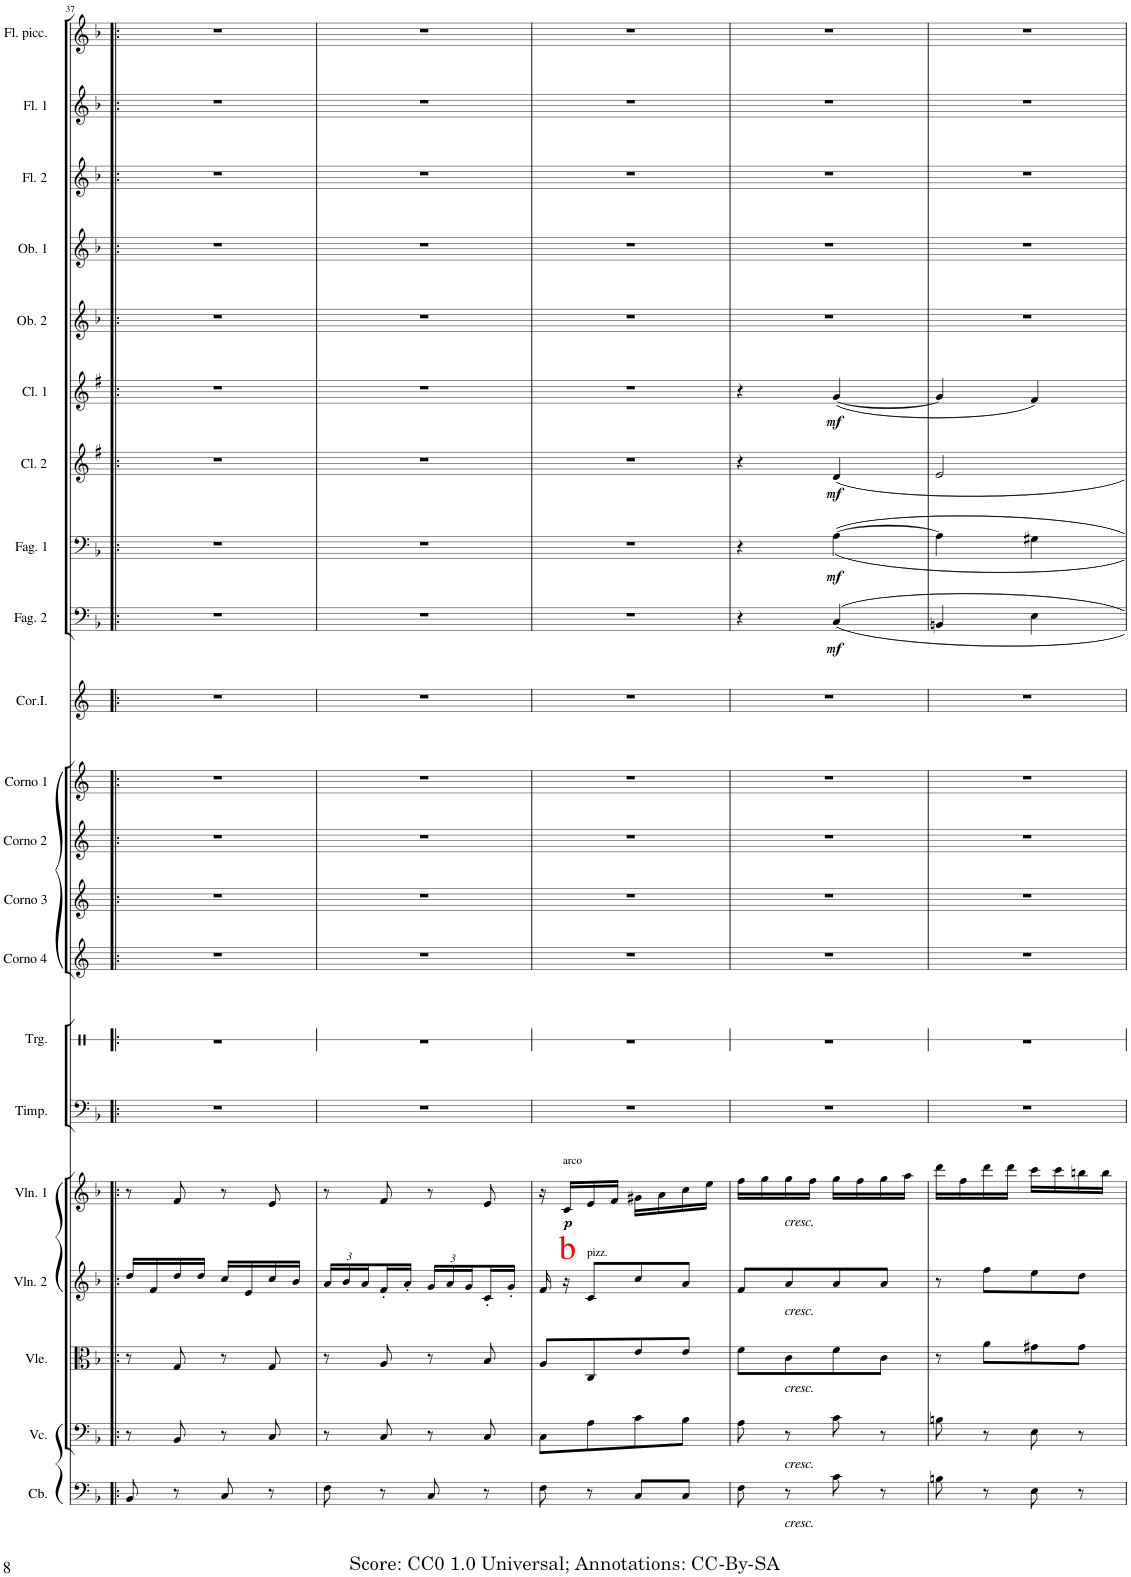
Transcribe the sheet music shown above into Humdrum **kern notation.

**kern	**kern	**kern	**kern	**kern	**text	**dynam	**kern	**kern	**kern	**kern	**kern	**kern	**kern	**kern	**dynam	**kern	**dynam	**kern	**dynam	**kern	**dynam	**kern	**kern	**kern	**kern	**kern
*part21	*part20	*part19	*part18	*part17	*part17	*part17	*part16	*part15	*part14	*part13	*part12	*part11	*part10	*part9	*part9	*part8	*part8	*part7	*part7	*part6	*part6	*part5	*part4	*part3	*part2	*part1
*staff21	*staff20	*staff19	*staff18	*staff17	*staff17	*staff17	*staff16	*staff15	*staff14	*staff13	*staff12	*staff11	*staff10	*staff9	*staff9	*staff8	*staff8	*staff7	*staff7	*staff6	*staff6	*staff5	*staff4	*staff3	*staff2	*staff1
*I"Contrabassi	*I"Violoncelli	*I"Viole	*I"Violini 2	*I"Violini  1	*	*	*I"Timpani	*I"Triangolo	*I"Corno in F 4	*I"Corno in F 3	*I"Corno in F 2	*I"Corno in F 1	*I"Corno Inglese	*I"Fagotto 2	*	*I"Fagotto 1	*	*I"Bb Clarinetto 2	*	*I"Bb Clarinetto 1	*	*I"Oboe 2	*I"Oboe 1	*I"Flauto 2	*I"Flauto 1	*I"Flauto Piccolo
*I'Cb.	*I'Vc.	*I'Vle.	*I'Vln. 2	*I'Vln. 1	*	*	*I'Timp.	*I'Trg.	*I'Corno 4	*I'Corno 3	*I'Corno 2	*I'Corno 1	*I'Cor.I.	*I'Fag. 2	*	*I'Fag. 1	*	*I'Cl. 2	*	*I'Cl. 1	*	*I'Ob. 2	*I'Ob. 1	*I'Fl. 2	*I'Fl. 1	*I'Fl. picc.
!!LO:PB:g=z
*clefF4	*clefF4	*clefC3	*clefG2	*clefG2	*	*	*clefF4	*clefX	*clefG2	*clefG2	*clefG2	*clefG2	*clefG2	*clefF4	*	*clefF4	*	*clefG2	*	*clefG2	*	*clefG2	*clefG2	*clefG2	*clefG2	*clefG2
*Trd7c12	*	*	*	*	*	*	*	*	*Trd4c7	*Trd4c7	*Trd4c7	*Trd4c7	*Trd4c7	*	*	*	*	*Trd1c2	*	*Trd1c2	*	*	*	*	*	*Trd-7c-12
*k[b-]	*k[b-]	*k[b-]	*k[b-]	*k[b-]	*	*	*k[b-]	*k[]	*k[]	*k[]	*k[]	*k[]	*k[]	*k[b-]	*	*k[b-]	*	*k[f#]	*	*k[f#]	*	*k[b-]	*k[b-]	*k[b-]	*k[b-]	*k[b-]
*M2/4	*M2/4	*M2/4	*M2/4	*M2/4	*	*	*M2/4	*M2/4	*M2/4	*M2/4	*M2/4	*M2/4	*M2/4	*M2/4	*	*M2/4	*	*M2/4	*	*M2/4	*	*M2/4	*M2/4	*M2/4	*M2/4	*M2/4
=37!|:	=37!|:	=37!|:	=37!|:	=37!|:	=37!|:	=37!|:	=37!|:	=37!|:	=37!|:	=37!|:	=37!|:	=37!|:	=37!|:	=37!|:	=37!|:	=37!|:	=37!|:	=37!|:	=37!|:	=37!|:	=37!|:	=37!|:	=37!|:	=37!|:	=37!|:	=37!|:
8BB-/	8r	8r	16dd/LL	8r	.	.	2r	2r	2r	2r	2r	2r	2r	2r	.	2r	.	2r	.	2r	.	2r	2r	2r	2r	2r
.	.	.	16f/	.	.	.	.	.	.	.	.	.	.	.	.	.	.	.	.	.	.	.	.	.	.	.
8r	8BB-/	8G/	16dd/	8f/	.	.	.	.	.	.	.	.	.	.	.	.	.	.	.	.	.	.	.	.	.	.
.	.	.	16dd/JJ	.	.	.	.	.	.	.	.	.	.	.	.	.	.	.	.	.	.	.	.	.	.	.
8C/	8r	8r	16cc/LL	8r	.	.	.	.	.	.	.	.	.	.	.	.	.	.	.	.	.	.	.	.	.	.
.	.	.	16e/	.	.	.	.	.	.	.	.	.	.	.	.	.	.	.	.	.	.	.	.	.	.	.
8r	8C/	8G/	16cc/	8e/	.	.	.	.	.	.	.	.	.	.	.	.	.	.	.	.	.	.	.	.	.	.
.	.	.	16b-/JJ	.	.	.	.	.	.	.	.	.	.	.	.	.	.	.	.	.	.	.	.	.	.	.
=38	=38	=38	=38	=38	=38	=38	=38	=38	=38	=38	=38	=38	=38	=38	=38	=38	=38	=38	=38	=38	=38	=38	=38	=38	=38	=38
*	*	*	*Xbrackettup	*	*	*	*	*	*	*	*	*	*	*	*	*	*	*	*	*	*	*	*	*	*	*
8F\	8r	8r	24a/LL	8r	.	.	2r	2r	2r	2r	2r	2r	2r	2r	.	2r	.	2r	.	2r	.	2r	2r	2r	2r	2r
.	.	.	24b-/	.	.	.	.	.	.	.	.	.	.	.	.	.	.	.	.	.	.	.	.	.	.	.
.	.	.	24a/	.	.	.	.	.	.	.	.	.	.	.	.	.	.	.	.	.	.	.	.	.	.	.
8r	8C/	8A/	16f'/	8f/	.	.	.	.	.	.	.	.	.	.	.	.	.	.	.	.	.	.	.	.	.	.
.	.	.	16a'/JJ	.	.	.	.	.	.	.	.	.	.	.	.	.	.	.	.	.	.	.	.	.	.	.
8C/	8r	8r	24g/LL	8r	.	.	.	.	.	.	.	.	.	.	.	.	.	.	.	.	.	.	.	.	.	.
.	.	.	24a/	.	.	.	.	.	.	.	.	.	.	.	.	.	.	.	.	.	.	.	.	.	.	.
.	.	.	24g/	.	.	.	.	.	.	.	.	.	.	.	.	.	.	.	.	.	.	.	.	.	.	.
8r	8C/	8B-/	16c'/	8e/	.	.	.	.	.	.	.	.	.	.	.	.	.	.	.	.	.	.	.	.	.	.
.	.	.	16g'/JJ	.	.	.	.	.	.	.	.	.	.	.	.	.	.	.	.	.	.	.	.	.	.	.
=39	=39	=39	=39	=39	=39	=39	=39	=39	=39	=39	=39	=39	=39	=39	=39	=39	=39	=39	=39	=39	=39	=39	=39	=39	=39	=39
8F\	8C\L	8A/L	16f/	16r	.	.	2r	2r	2r	2r	2r	2r	2r	2r	.	2r	.	2r	.	2r	.	2r	2r	2r	2r	2r
!	!	!	!	!LO:TX:a:t=arco	!	!	!	!	!	!	!	!	!	!	!	!	!	!	!	!	!	!	!	!	!	!
!	!	!	!	!	!LO:LY:b:color=#FF0000	!LO:DY:b	!	!	!	!	!	!	!	!	!	!	!	!	!	!	!	!	!	!	!	!
.	.	.	16r	16c'/LL	b	p	.	.	.	.	.	.	.	.	.	.	.	.	.	.	.	.	.	.	.	.
!	!	!	!LO:TX:a:t=pizz.	!	!	!	!	!	!	!	!	!	!	!	!	!	!	!	!	!	!	!	!	!	!	!
8r	8A\	8C/	8c/L	16e'/	.	.	.	.	.	.	.	.	.	.	.	.	.	.	.	.	.	.	.	.	.	.
.	.	.	.	16f'/JJ	.	.	.	.	.	.	.	.	.	.	.	.	.	.	.	.	.	.	.	.	.	.
8C/L	8c\	8e/	8cc/	16g#X'\LL	.	.	.	.	.	.	.	.	.	.	.	.	.	.	.	.	.	.	.	.	.	.
.	.	.	.	16a'\	.	.	.	.	.	.	.	.	.	.	.	.	.	.	.	.	.	.	.	.	.	.
8C/J	8B-\J	8e/J	8a/J	16cc'\	.	.	.	.	.	.	.	.	.	.	.	.	.	.	.	.	.	.	.	.	.	.
.	.	.	.	16ee'\JJ	.	.	.	.	.	.	.	.	.	.	.	.	.	.	.	.	.	.	.	.	.	.
=40	=40	=40	=40	=40	=40	=40	=40	=40	=40	=40	=40	=40	=40	=40	=40	=40	=40	=40	=40	=40	=40	=40	=40	=40	=40	=40
8F\	8A\	8f\L	8f/L	16ff'\LL	.	.	2r	2r	2r	2r	2r	2r	2r	4r	.	4r	.	4r	.	4r	.	2r	2r	2r	2r	2r
.	.	.	.	16gg'\	.	.	.	.	.	.	.	.	.	.	.	.	.	.	.	.	.	.	.	.	.	.
!	!	!	!	!LO:TX:b:i:t=cresc.	!	!	!	!	!	!	!	!	!	!	!	!	!	!	!	!	!	!	!	!	!	!
!	!	!	!LO:TX:b:i:t=cresc.	!	!	!	!	!	!	!	!	!	!	!	!	!	!	!	!	!	!	!	!	!	!	!
!	!	!LO:TX:b:i:t=cresc.	!	!	!	!	!	!	!	!	!	!	!	!	!	!	!	!	!	!	!	!	!	!	!	!
!	!LO:TX:b:i:t=cresc.	!	!	!	!	!	!	!	!	!	!	!	!	!	!	!	!	!	!	!	!	!	!	!	!	!
!LO:TX:b:i:t=cresc.	!	!	!	!	!	!	!	!	!	!	!	!	!	!	!	!	!	!	!	!	!	!	!	!	!	!
8r	8r	8c\	8a/	16gg'\	.	.	.	.	.	.	.	.	.	.	.	.	.	.	.	.	.	.	.	.	.	.
.	.	.	.	16ff'\JJ	.	.	.	.	.	.	.	.	.	.	.	.	.	.	.	.	.	.	.	.	.	.
!	!	!	!	!	!	!	!	!	!	!	!	!	!	!	!LO:DY:b	!	!LO:DY:b	!	!LO:DY:b	!	!LO:DY:b	!	!	!	!	!
8c\	8c\	8f\	8a/	16gg'\LL	.	.	.	.	.	.	.	.	.	4C/	mf	[4A\	mf	4d/	mf	([4g/	mf	.	.	.	.	.
.	.	.	.	16ff'\	.	.	.	.	.	.	.	.	.	.	.	.	.	.	.	.	.	.	.	.	.	.
8r	8r	8c\J	8a/J	16gg'\	.	.	.	.	.	.	.	.	.	.	.	.	.	.	.	.	.	.	.	.	.	.
.	.	.	.	16aa'\JJ	.	.	.	.	.	.	.	.	.	.	.	.	.	.	.	.	.	.	.	.	.	.
=41	=41	=41	=41	=41	=41	=41	=41	=41	=41	=41	=41	=41	=41	=41	=41	=41	=41	=41	=41	=41	=41	=41	=41	=41	=41	=41
8Bn\	8Bn\	8r	8r	16ddd'\LL	.	.	2r	2r	2r	2r	2r	2r	2r	4BBn/	.	4A\]	.	2e/	.	4g/]	.	2r	2r	2r	2r	2r
.	.	.	.	16ff'\	.	.	.	.	.	.	.	.	.	.	.	.	.	.	.	.	.	.	.	.	.	.
8r	8r	8a\L	8ff\L	16ddd'\	.	.	.	.	.	.	.	.	.	.	.	.	.	.	.	.	.	.	.	.	.	.
.	.	.	.	16ddd'\JJ	.	.	.	.	.	.	.	.	.	.	.	.	.	.	.	.	.	.	.	.	.	.
8E\	8E\	8g#X\	8ee\	16ccc'\LL	.	.	.	.	.	.	.	.	.	4E\	.	4G#X\	.	.	.	4f#/)	.	.	.	.	.	.
.	.	.	.	16ccc'\	.	.	.	.	.	.	.	.	.	.	.	.	.	.	.	.	.	.	.	.	.	.
8r	8r	8g#\J	8dd\J	16bbn'\	.	.	.	.	.	.	.	.	.	.	.	.	.	.	.	.	.	.	.	.	.	.
.	.	.	.	16bb'\JJ	.	.	.	.	.	.	.	.	.	.	.	.	.	.	.	.	.	.	.	.	.	.
=	=	=	=	=	=	=	=	=	=	=	=	=	=	=	=	=	=	=	=	=	=	=	=	=	=	=
*-	*-	*-	*-	*-	*-	*-	*-	*-	*-	*-	*-	*-	*-	*-	*-	*-	*-	*-	*-	*-	*-	*-	*-	*-	*-	*-
